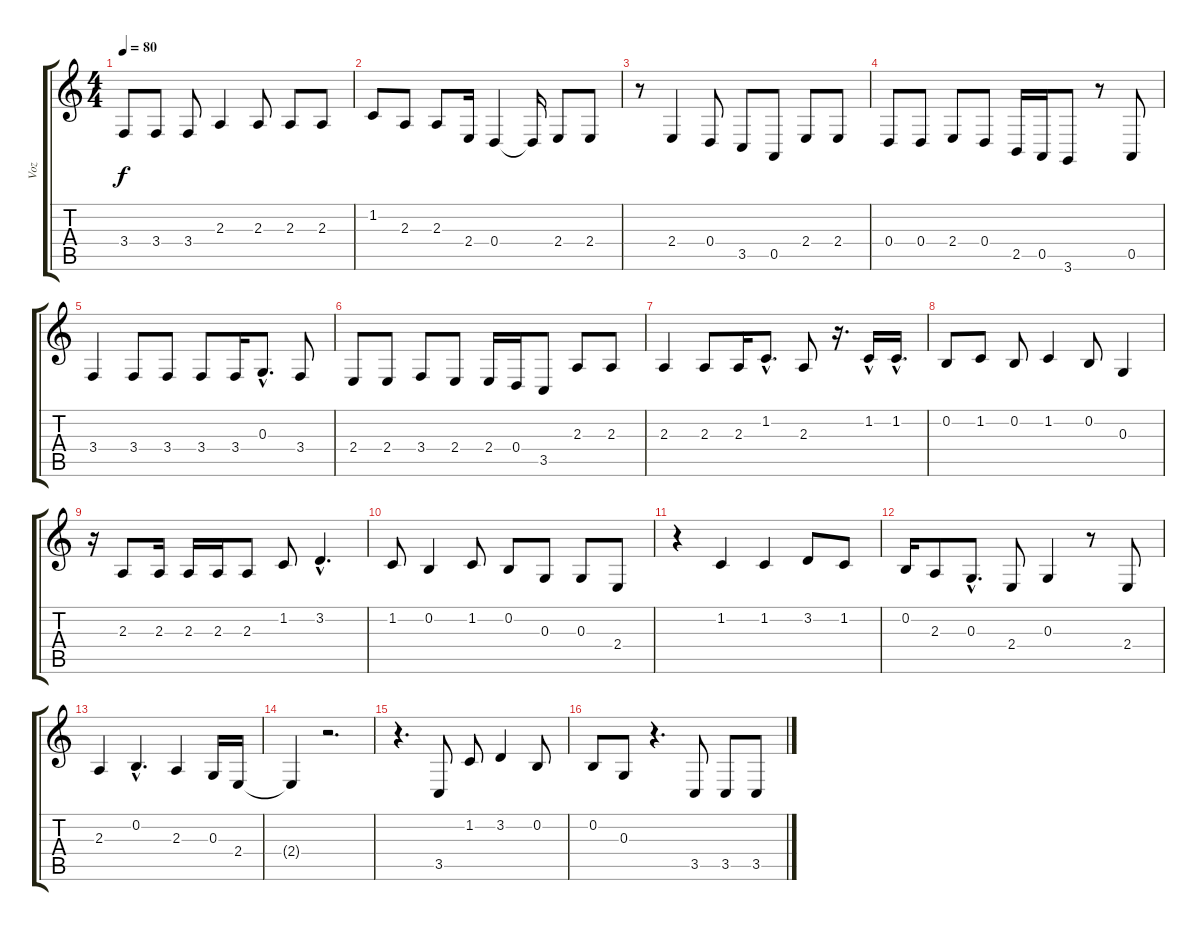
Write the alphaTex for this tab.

\track ("Voz" "Voz") {instrument viola}
\staff {score tabs}
\tuning (E4 B3 G3 D3 A2 E2) {hide}
\ts (4 4)
\tempo 80
\clef g2
\ks c
3.4.8{dy f} 3.4.8 3.4.8 2.3.4 2.3.8 2.3.8 2.3.8 |
1.2.8 2.3.8 2.3.8 2.4.16 0.4.4 0.4{t}.16 2.4.8 2.4.8 |
r.8 2.4.4 0.4.8 3.5.8 0.5.8 2.4.8 2.4.8 |
0.4.8 0.4.8 2.4.8 0.4.8 2.5.16 0.5.16 3.6.8 r.8 0.5.8 |
3.4.4 3.4.8 3.4.8 3.4.8 3.4.16 0.3{hac}.8{d} 3.4.8 |
2.4.8 2.4.8 3.4.8 2.4.8 2.4.16 0.4.16 3.5.8 2.3.8 2.3.8 |
2.3.4 2.3.8 2.3.16 1.2{hac}.8{d} 2.3.8 r.16{d} 1.2{hac}.16 1.2{hac}.16{d} |
0.2.8 1.2.8 0.2.8 1.2.4 0.2.8 0.3.4 |
r.16 2.3.8 2.3.16 2.3.16 2.3.16 2.3.8 1.2.8 3.2{hac}.4{d} |
1.2.8 0.2.4 1.2.8 0.2.8 0.3.8 0.3.8 2.4.8 |
r.4 1.2.4 1.2.4 3.2.8 1.2.8 |
0.2.16 2.3.8 0.3{hac}.8{d} 2.4.8 0.3.4 r.8 2.4.8 |
2.3.4 0.2{hac}.4{d} 2.3.4 0.3.16 2.4.16 |
2.4{t}.4 r.2{d} |
r.4{d} 3.5.8 1.2.8 3.2.4 0.2.8 |
0.2.8 0.3.8 r.4{d} 3.5.8 3.5.8 3.5.8
